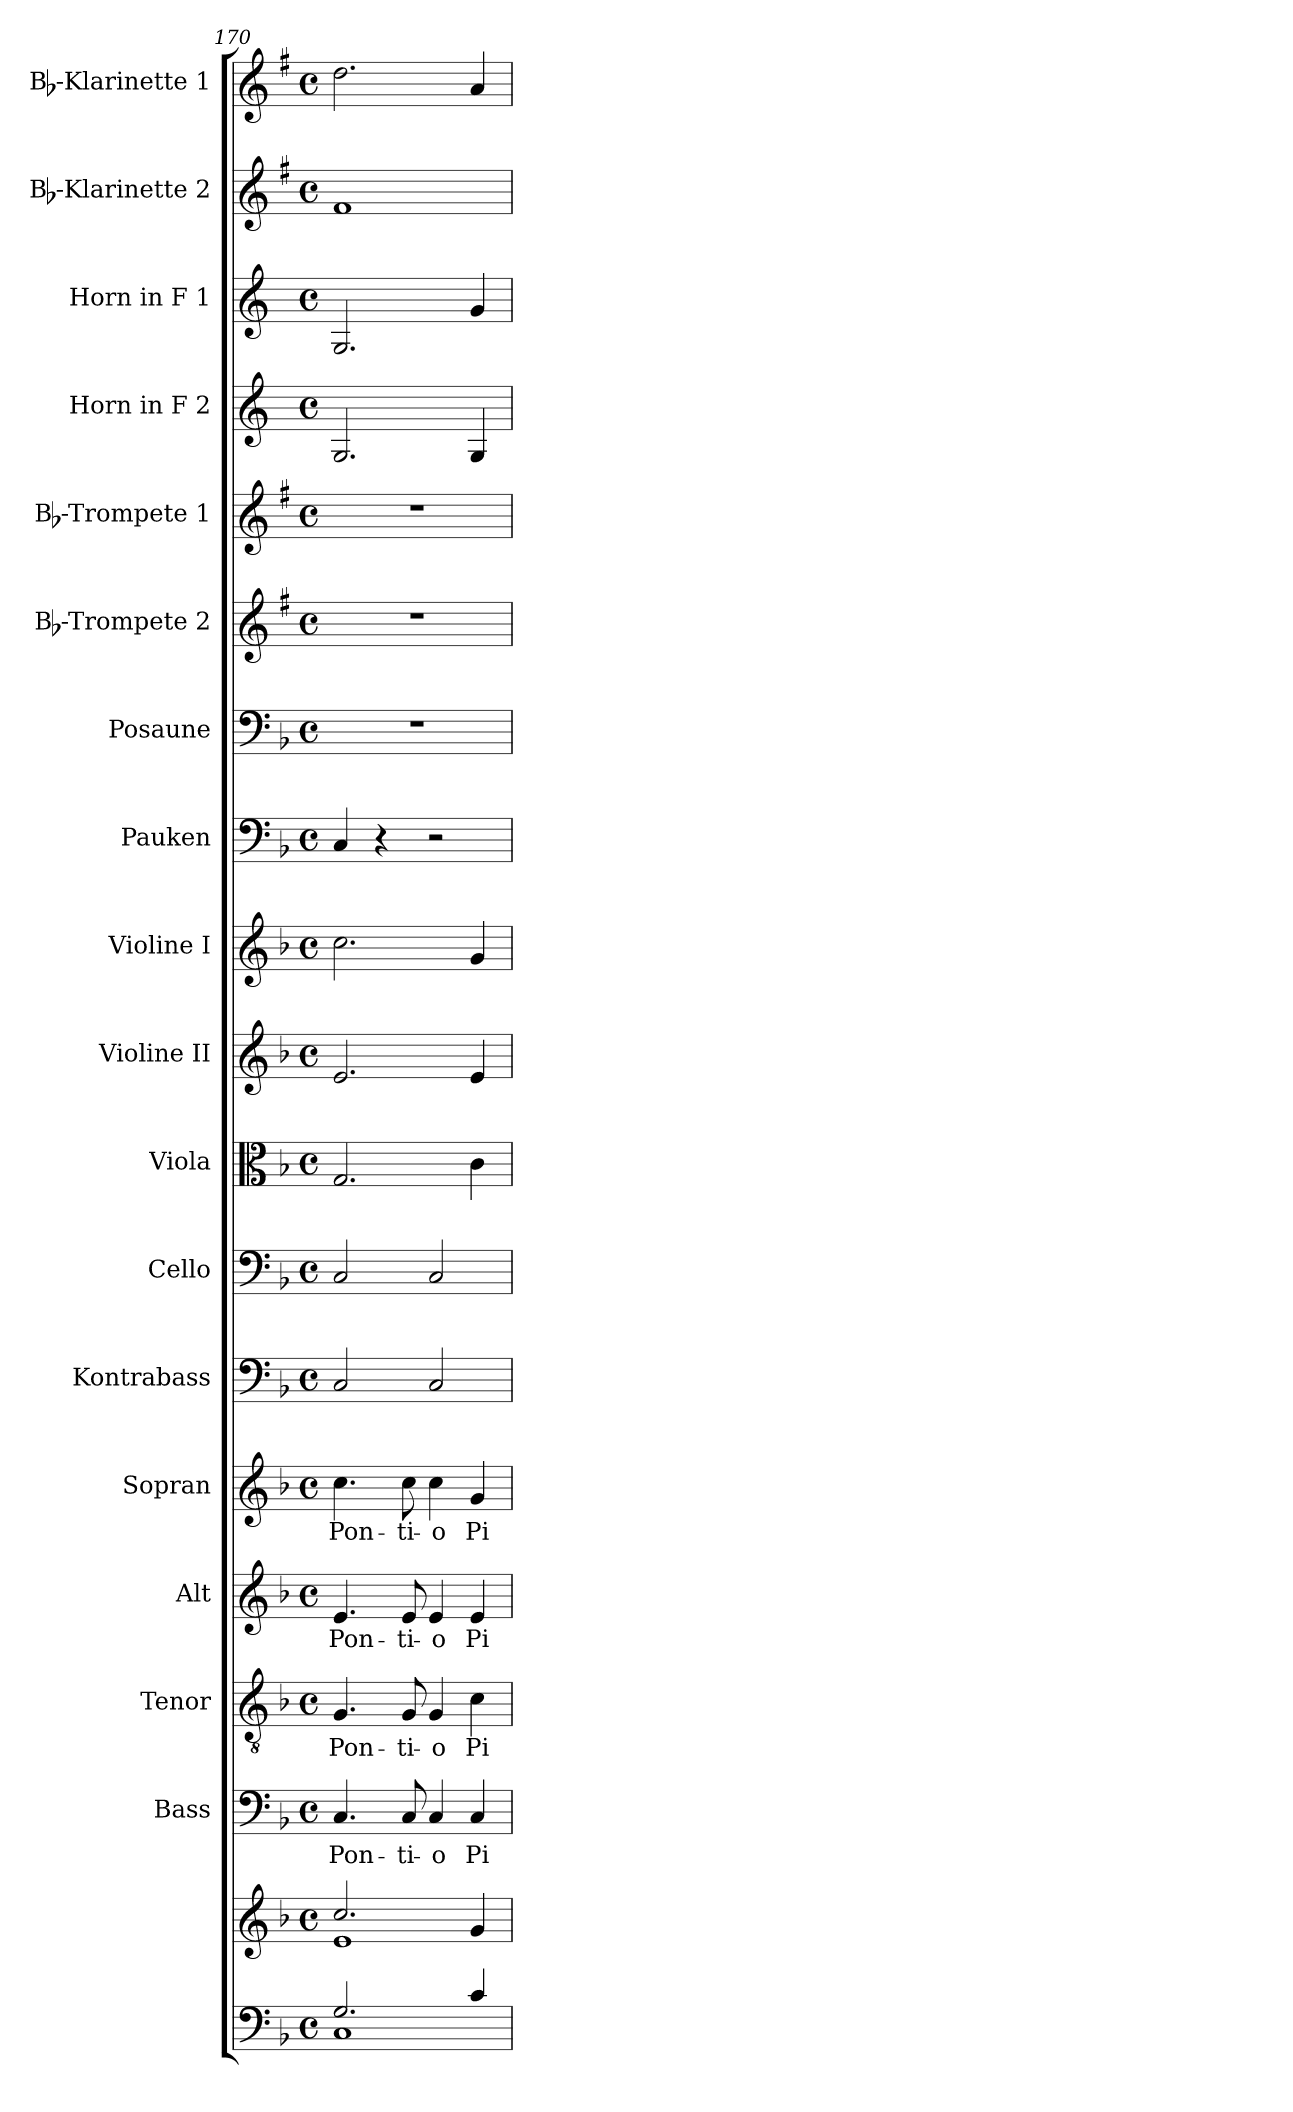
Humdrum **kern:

**kern	**kern	**kern	**text	**kern	**text	**kern	**text	**kern	**text	**kern	**kern	**kern	**kern	**kern	**kern	**kern	**kern	**kern	**kern	**kern	**kern	**kern
*part18	*part18	*part17	*part17	*part16	*part16	*part15	*part15	*part14	*part14	*part13	*part12	*part11	*part10	*part9	*part8	*part7	*part6	*part5	*part4	*part3	*part2	*part1
*staff19	*staff18	*staff17	*staff17	*staff16	*staff16	*staff15	*staff15	*staff14	*staff14	*staff13	*staff12	*staff11	*staff10	*staff9	*staff8	*staff7	*staff6	*staff5	*staff4	*staff3	*staff2	*staff1
*	*	*I"Bass	*	*I"Tenor	*	*I"Alt	*	*I"Sopran	*	*I"Kontrabass	*I"Cello	*I"Viola	*I"Violine II	*I"Violine I	*I"Pauken	*I"Posaune	*I"Bb-Trompete 2	*I"Bb-Trompete 1	*I"Horn in F 2	*I"Horn in F 1	*I"Bb-Klarinette 2	*I"Bb-Klarinette 1
*	*	*I'B.	*	*I'T.	*	*I'A.	*	*I'S.	*	*I'Kb.	*	*I'Vla.	*I'Vl. II	*I'Vl. I	*I'Pk.	*I'Pos.	*I'Bb Trp. 2	*I'Bb Trp. 1	*	*	*I'Bb Kl. 2	*I'Bb Kl. 1
*clefF4	*clefG2	*clefF4	*	*clefGv2	*	*clefG2	*	*clefG2	*	*clefF4	*clefF4	*clefC3	*clefG2	*clefG2	*clefF4	*clefF4	*clefG2	*clefG2	*clefG2	*clefG2	*clefG2	*clefG2
*	*	*	*	*	*	*	*	*	*	*ITrd7c12	*	*	*	*	*	*	*ITrd1c2	*ITrd1c2	*ITrd4c7	*ITrd4c7	*ITrd1c2	*ITrd1c2
*k[b-]	*k[b-]	*k[b-]	*	*k[b-]	*	*k[b-]	*	*k[b-]	*	*k[b-]	*k[b-]	*k[b-]	*k[b-]	*k[b-]	*k[b-]	*k[b-]	*k[b-]	*k[b-]	*k[b-]	*k[b-]	*k[b-]	*k[b-]
*F:	*F:	*F:	*	*F:	*	*F:	*	*F:	*	*F:	*F:	*F:	*F:	*F:	*F:	*F:	*F:	*F:	*F:	*F:	*F:	*F:
*M4/4	*M4/4	*M4/4	*	*M4/4	*	*M4/4	*	*M4/4	*	*M4/4	*M4/4	*M4/4	*M4/4	*M4/4	*M4/4	*M4/4	*M4/4	*M4/4	*M4/4	*M4/4	*M4/4	*M4/4
*met(c)	*met(c)	*met(c)	*	*met(c)	*	*met(c)	*	*met(c)	*	*met(c)	*met(c)	*met(c)	*met(c)	*met(c)	*met(c)	*met(c)	*met(c)	*met(c)	*met(c)	*met(c)	*met(c)	*met(c)
=170	=170	=170	=170	=170	=170	=170	=170	=170	=170	=170	=170	=170	=170	=170	=170	=170	=170	=170	=170	=170	=170	=170
*^	*^	*	*	*	*	*	*	*	*	*	*	*	*	*	*	*	*	*	*	*	*	*
!	!	!	!	!	!LO:LY:b	!	!LO:LY:b	!	!LO:LY:b	!	!LO:LY:b	!	!	!	!	!	!	!	!	!	!	!	!	!
2.G/	1C	2.cc/	1e	4.C/	Pon-	4.G/	Pon-	4.e/	Pon-	4.cc\	Pon-	2CC/	2C/	2.G/	2.e/	2.cc\	4C/	1r	1r	1r	2.C/	2.C/	1e	2.cc\
.	.	.	.	.	.	.	.	.	.	.	.	.	.	.	.	.	4r	.	.	.	.	.	.	.
!	!	!	!	!	!LO:LY:b	!	!LO:LY:b	!	!LO:LY:b	!	!LO:LY:b	!	!	!	!	!	!	!	!	!	!	!	!	!
.	.	.	.	8C/	-ti-	8G/	-ti-	8e/	-ti-	8cc\	-ti-	.	.	.	.	.	.	.	.	.	.	.	.	.
!	!	!	!	!	!LO:LY:b	!	!LO:LY:b	!	!LO:LY:b	!	!LO:LY:b	!	!	!	!	!	!	!	!	!	!	!	!	!
.	.	.	.	4C/	-o	4G/	-o	4e/	-o	4cc\	-o	2CC/	2C/	.	.	.	2r	.	.	.	.	.	.	.
!	!	!	!	!	!LO:LY:b	!	!LO:LY:b	!	!LO:LY:b	!	!LO:LY:b	!	!	!	!	!	!	!	!	!	!	!	!	!
4c/	.	4g/	.	4C/	Pi-	4c\	Pi-	4e/	Pi-	4g/	Pi-	.	.	4c\	4e/	4g/	.	.	.	.	4C/	4c/	.	4g/
*v	*v	*	*	*	*	*	*	*	*	*	*	*	*	*	*	*	*	*	*	*	*	*	*	*
*	*v	*v	*	*	*	*	*	*	*	*	*	*	*	*	*	*	*	*	*	*	*	*	*
=	=	=	=	=	=	=	=	=	=	=	=	=	=	=	=	=	=	=	=	=	=	=
*-	*-	*-	*-	*-	*-	*-	*-	*-	*-	*-	*-	*-	*-	*-	*-	*-	*-	*-	*-	*-	*-	*-
